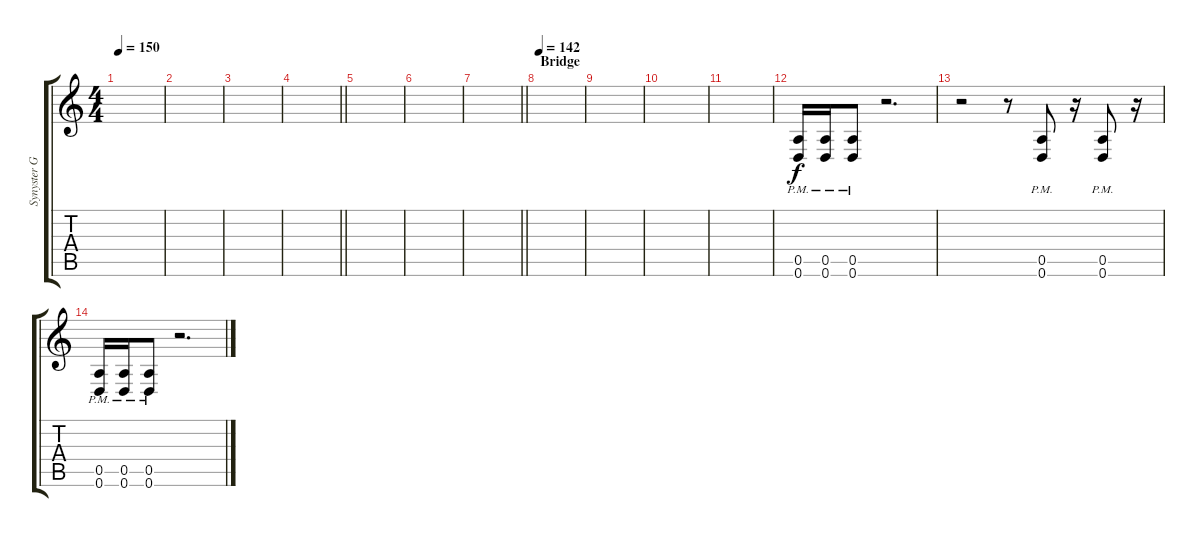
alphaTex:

\track ("Synyster Gates Rhythm" "Synyster G") {instrument distortionguitar}
\staff {score tabs}
\tuning (E4 B3 G3 D3 A2 D2) {hide}
\ts (4 4)
\tempo 150
\clef g2
\ks c
|
|
|
\barLineRight lightlight
|
|
|
\barLineRight lightlight
|
\section ("" "Bridge")
\tempo 142
|
|
|
|
(0.5{pm} 0.6{pm}).16{volume 14} (0.5{pm} 0.6{pm}).16 (0.5{pm} 0.6{pm}).8 r.2{d} |
r.2 r.8 (0.5{pm} 0.6{pm}).8 r.16 (0.5{pm} 0.6{pm}).8 r.16 |
(0.5{pm} 0.6{pm}).16 (0.5{pm} 0.6{pm}).16 (0.5{pm} 0.6{pm}).8 r.2{d}
